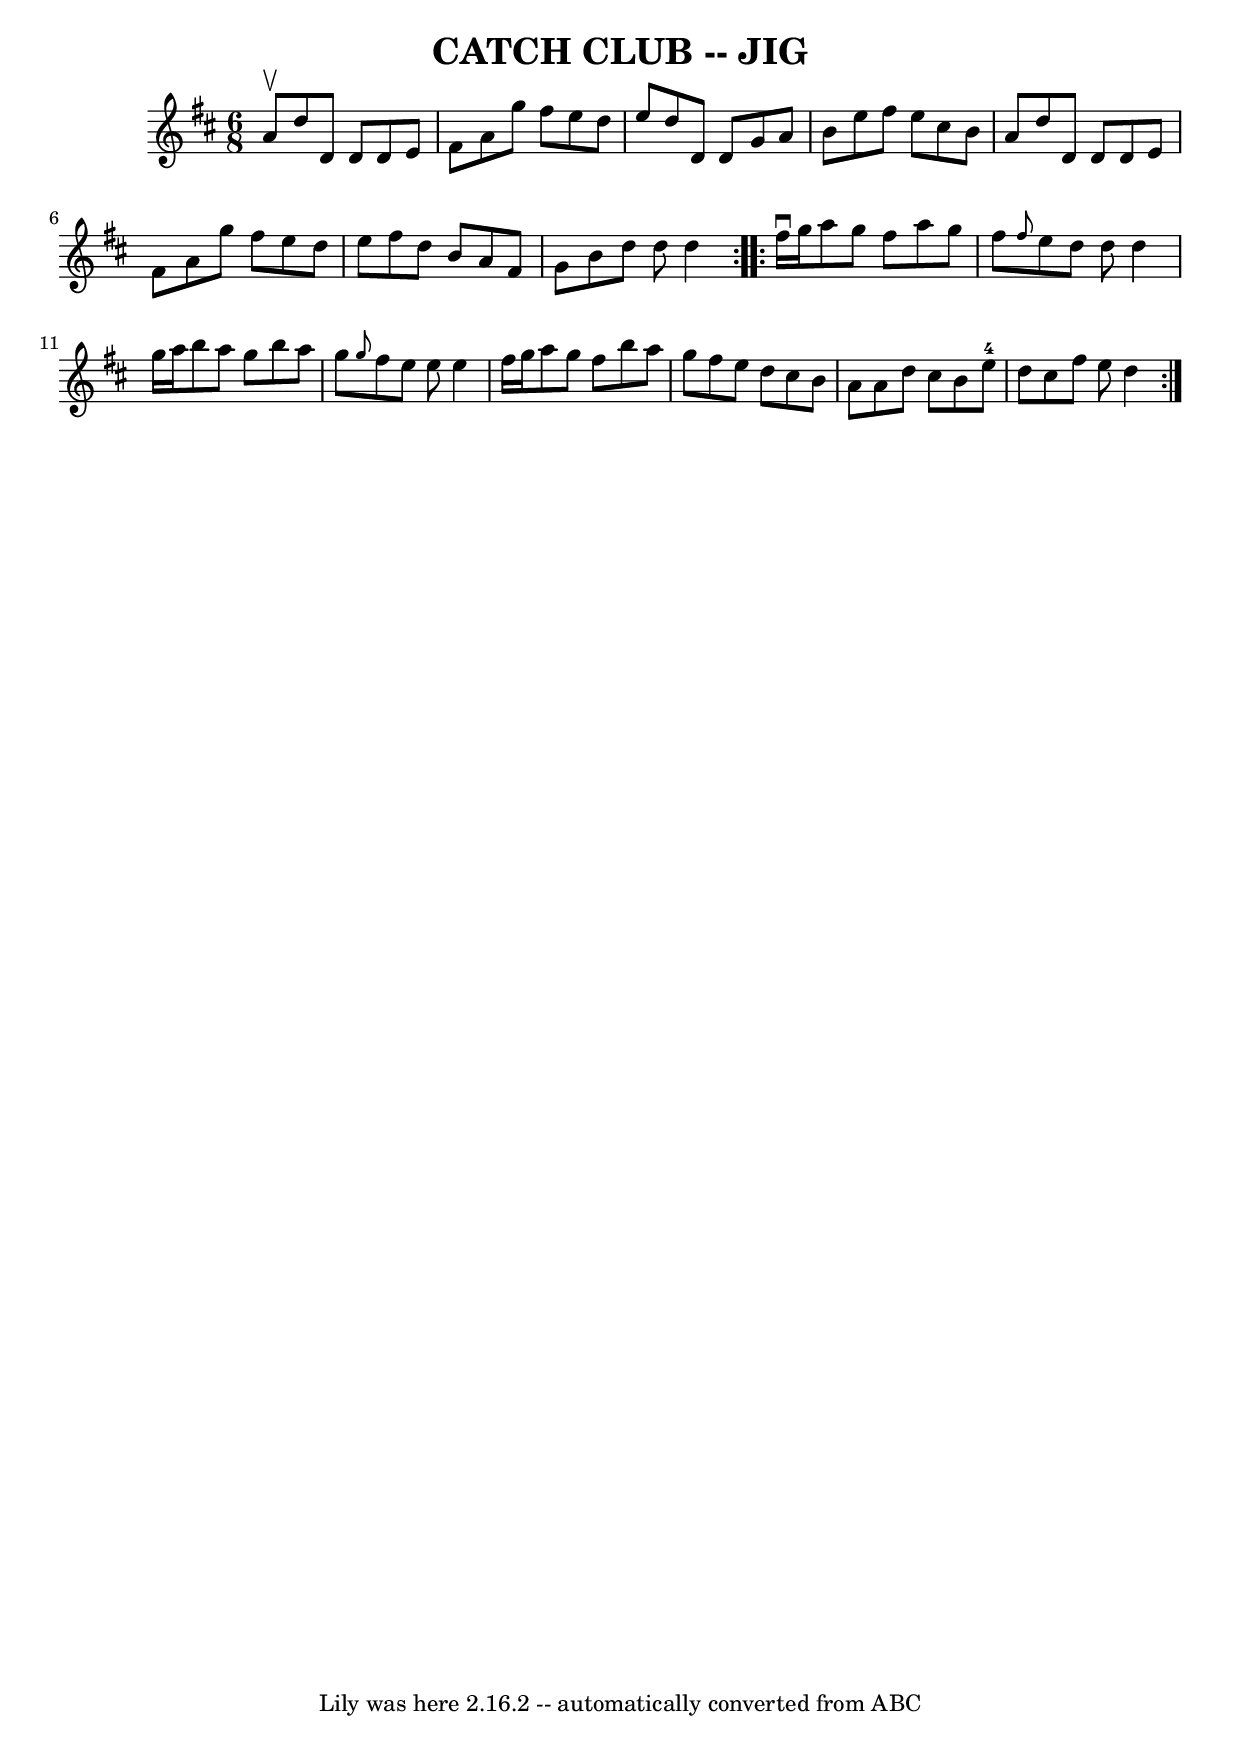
\version "2.16.2"
\include "Mammoth.ily"
\header {
  %% book = "Ryan's Mammoth Collection of Fiddle Tunes"
  crossRefNumber = "1"
  footnotes = ""
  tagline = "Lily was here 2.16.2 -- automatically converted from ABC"
  title = "CATCH CLUB -- JIG"

}
voicedefault =  {



  \repeat volta 2 {

    \time 6/8 
    \key d \major
 a'8^\upbow       |
    d''8 d'8 d'8    
    d'8 e'8 fis'8    |
    a'8 g''8 fis''8 e''8 d''8 e''8 
    |
    d''8 d'8 d'8 g'8 a'8 b'8    |
    e''8    
    fis''8 e''8 cis''8 b'8 a'8        |
    d''8 d'8 d'8    
    d'8 e'8 fis'8    |
    a'8 g''8 fis''8 e''8 d''8 e''8 
    |
    fis''8 d''8 b'8 a'8 fis'8 g'8    |
    b'8    
    d''8 d''8 d''4    
  }     
  \repeat volta 2 {
    fis''16^\downbow g''16     
    |
    a''8 g''8 fis''8 a''8 g''8 fis''8    |
    
    \grace { fis''8  
	   } e''8 d''8 d''8 d''4 g''16 a''16    
    |
    b''8 a''8 g''8 b''8 a''8 g''8    |
    \grace {    
      g''8  
    } fis''8 e''8 e''8 e''4 fis''16 g''16        |
    
    a''8 g''8 fis''8 b''8 a''8 g''8    |
    fis''8 e''8    
    d''8 cis''8 b'8 a'8    |
    a'8 d''8 cis''8 b'8 e''8 
    -4 d''8    |
    cis''8 fis''8 e''8 d''4    
  }   

}

\score{
  <<

    \context Staff="default"
    {
      \voicedefault 
      
    }

  >>
  \layout {
    
  }
  \midi {
  }

}
